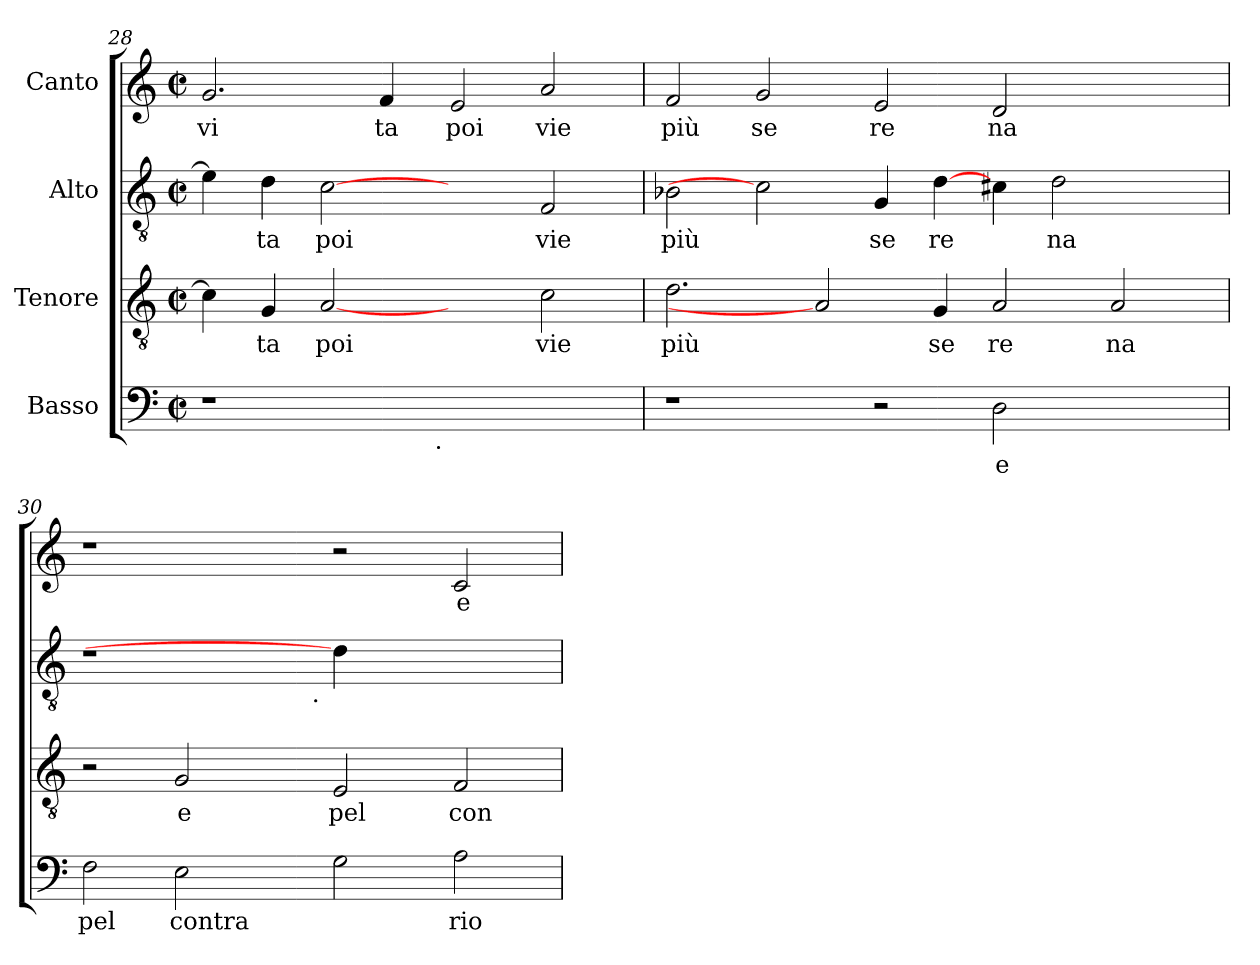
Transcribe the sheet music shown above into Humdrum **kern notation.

**kern	**text	**kern	**text	**kern	**text	**kern	**text
*part4	*part4	*part3	*part3	*part2	*part2	*part1	*part1
*staff4	*staff4	*staff3	*staff3	*staff2	*staff2	*staff1	*staff1
*I"Basso	*	*I"Tenore	*	*I"Alto	*	*I"Canto	*
*clefF4	*	*clefGv2	*	*clefGv2	*	*clefG2	*
*k[]	*	*k[]	*	*k[]	*	*k[]	*
*C:	*	*C:	*	*C:	*	*C:	*
*M2/2	*	*M2/2	*	*M2/2	*	*M2/2	*
*met(c|)	*	*met(c|)	*	*met(c|)	*	*met(c|)	*
=28	=28	=28	=28	=28	=28	=28	=28
!	!	!	!LO:LY:b:cj	!	!LO:LY:b:cj	!	!LO:LY:b:cj
*^	*	*	*	*	*	*	*
1r	2ryy	.	4c\]	.	4e\]	.	2.g/	vi
!	!	!	!	!LO:LY:b:cj	!	!LO:LY:b:cj	!	!
.	.	.	4G/	ta	4d\	ta	.	.
!	!	!	!	!LO:LY:b:cj	!	!LO:LY:b:cj	!	!
.	4...ryy	.	[2A	poi	[2c	poi	.	.
!	!	!	!	!	!	!	!	!LO:LY:b:cj
.	.	.	.	.	.	.	4f/	ta
!	!LO:TX:b:t=.	!	!	!	!	!	!	!
.	1ryy	.	.	.	.	.	.	.
!	!	!	!	!	!	!	!	!LO:LY:b:cj
1ryy	.	.	2ryy	.	2ryy	.	2e/	poi
!	!	!	!	!LO:LY:b:cj	!	!LO:LY:b:cj	!	!LO:LY:b:cj
.	.	.	2c\	vie	2F/	vie	2a/	vie
.	32ryy	.	.	.	.	.	.	.
=29	=29	=29	=29	=29	=29	=29	=29	=29
!	!	!	!	!LO:LY:b:cj	!	!LO:LY:b:cj	!	!LO:LY:b:cj
*v	*v	*	*	*	*	*	*	*
1r	.	2.d\	più	2B-\	più	2f/	più
!	!	!	!	!	!	!	!LO:LY:b:cj
.	.	.	.	2c]	.	2g/	se
.	.	2A]	.	.	.	.	.
!	!	!	!	!	!LO:LY:b:cj	!	!LO:LY:b:cj
2r	.	.	.	4G/	se	2e/	re
!	!	!	!LO:LY:b:cj	!	!LO:LY:b:cj	!	!
.	.	4G/	se	[4d\	re	.	.
!	!LO:LY:b:cj	!	!LO:LY:b:cj	!	!LO:LY:b:cj	!	!LO:LY:b:cj
2D\	e	2A/	re	4c#\	.	2d/	na
!	!	!	!	!	!LO:LY:b:cj	!	!
.	.	.	.	2d\	na	.	.
!	!	!	!LO:LY:b:cj	!	!	!	!
2ryy	.	2A/	na	.	.	2ryy	.
.	.	.	.	4ryy	.	.	.
=30	=30	=30	=30	=30	=30	=30	=30
!	!LO:LY:b:cj	!	!	!	!	!	!
*	*	*	*	*^	*	*	*
2F\	pel	2r	.	1r	2ryy	.	1r	.
!	!LO:LY:b:cj	!	!LO:LY:b:cj	!	!	!	!	!
2E\	contra	2G/	e	.	4ryy	.	.	.
.	.	.	.	.	8ryy	.	.	.
.	.	.	.	.	16ryy	.	.	.
.	.	.	.	.	64ryy	.	.	.
!	!	!	!	!	!LO:TX:b:t=.	!	!	!
.	.	.	.	.	1ryy	.	.	.
!	!LO:LY:b:cj	!	!LO:LY:b:cj	!	!	!	!	!
2G\	.	2E/	pel	4d\]	.	.	2r	.
.	.	.	.	2.ryy	.	.	.	.
!	!LO:LY:b:cj	!	!LO:LY:b:cj	!	!	!	!	!LO:LY:b:cj
2A\	rio	2F/	con	.	.	.	2c/	e
.	.	.	.	.	32.ryy	.	.	.
*	*	*	*	*v	*v	*	*	*
=	=	=	=	=	=	=	=
*-	*-	*-	*-	*-	*-	*-	*-
